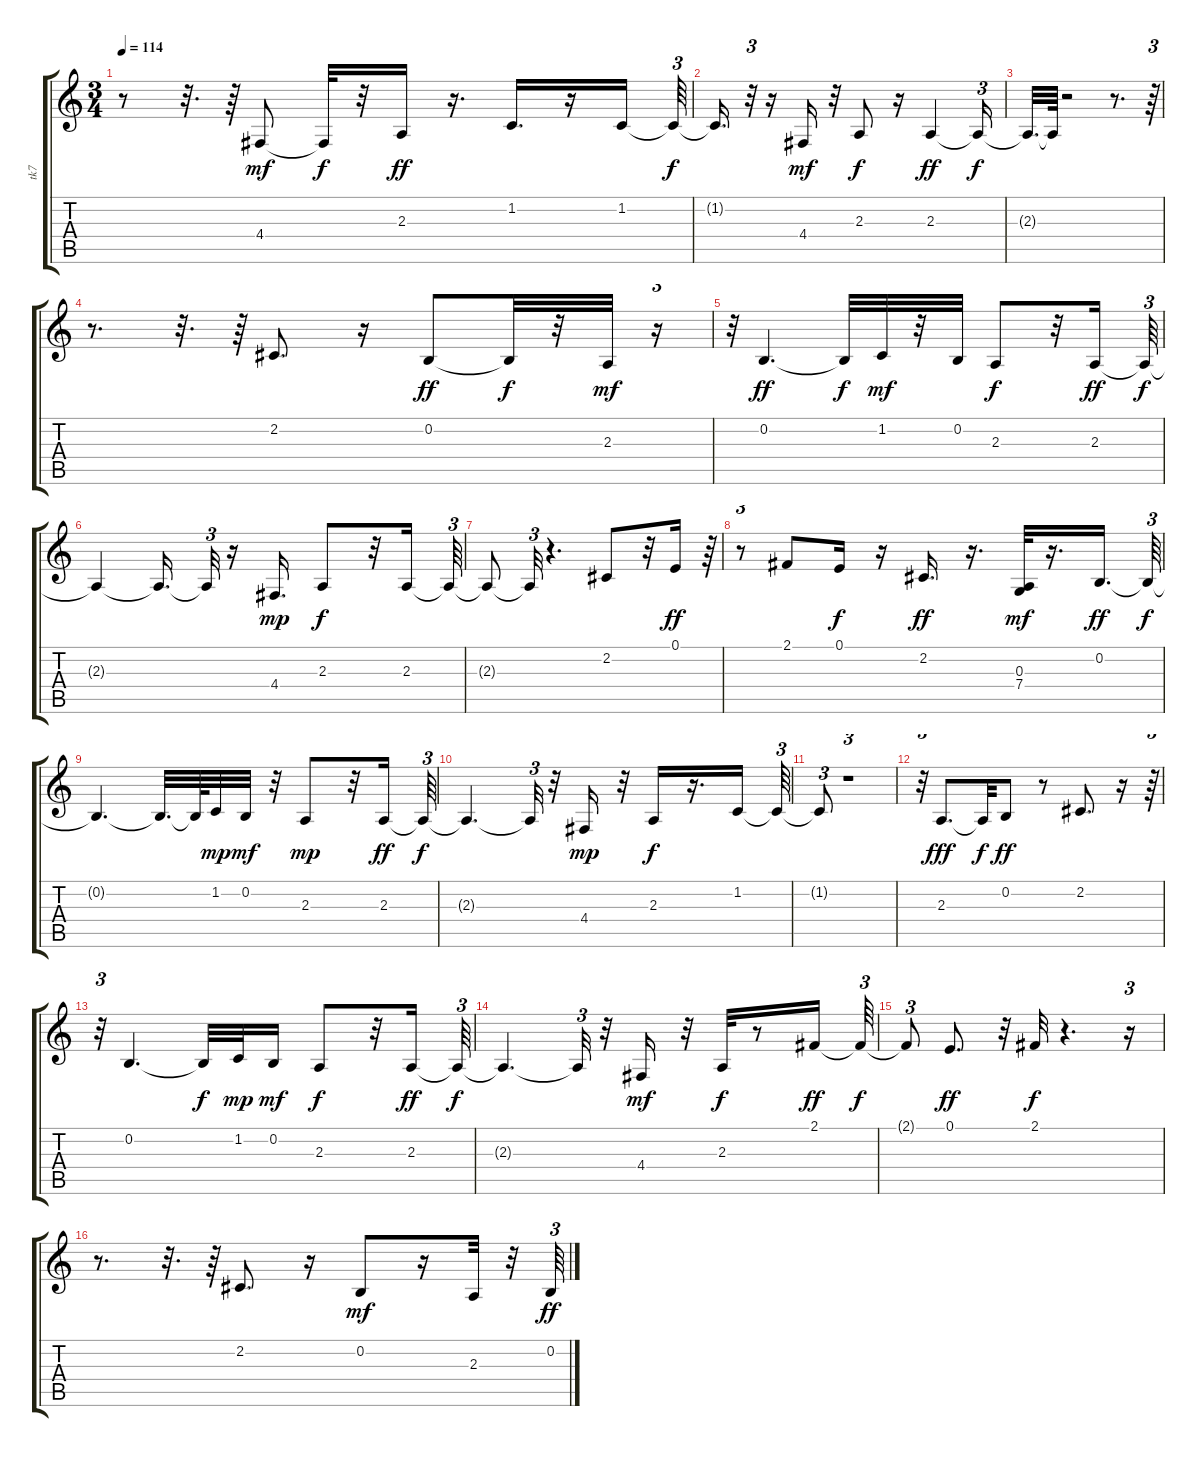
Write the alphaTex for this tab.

\track ("tk7" "tk7") {instrument tenorsax}
\staff {score tabs}
\tuning (E4 B3 G3 D3 A2 E2) {hide}
\ts (3 4)
\tempo 114
\clef g2
\ks c
r.8{dy mp} r.32{d} r.64 4.4.8{dy mf} 4.4{t}.32{dy f} r.32 2.3.16{dy ff} r.16{d} 1.2.16{d} r.16 1.2.16 1.2{t}.64{tu (3 2) dy f} |
1.2{t}.16{d} r.32{tu (3 2)} r.16 4.4.16{dy mf} r.32 2.3.8{dy f} r.16 2.3.4{dy ff} 2.3{t}.16{tu (3 2) dy f} |
2.3{t}.32{d} 2.3{t}.64 r.2 r.8{d} r.64{tu (3 2)} |
r.8{d} r.32{d} r.64 2.2.8{d} r.16 0.2.8{dy ff} 0.2{t}.32{dy f} r.32 2.3.32{dy mf} r.16{tu (3 2)} |
r.32{tu (3 2)} 0.2.4{d dy ff} 0.2{t}.32{dy f} 1.2.32{dy mf} r.32 0.2.32 2.3.8{dy f} r.32 2.3.16{dy ff} 2.3{t}.64{tu (3 2) dy f} |
2.3{t}.4 2.3{t}.16{d} 2.3{t}.32{tu (3 2)} r.16 4.4.16{d dy mp} 2.3.8{dy f} r.32 2.3.16 2.3{t}.64{tu (3 2)} |
2.3{t}.8 2.3{t}.32{tu (3 2)} r.4{d} 2.2.8 r.32 0.1.16{dy ff} r.64{tu (3 2)} |
r.8{tu (3 2)} 2.1.8 0.1.16{dy f} r.16 2.2.16{d dy ff} r.16{d} (0.3 7.4).32{dy mf} r.16{d} 0.2.16{d dy ff} 0.2{t}.64{tu (3 2) dy f} |
0.2{t}.4{d} 0.2{t}.32{d} 0.2{t}.64 1.2.32{dy mp} 0.2.32{dy mf} r.32 2.3.8{dy mp} r.32 2.3.16{dy ff} 2.3{t}.64{tu (3 2) dy f} |
2.3{t}.4{d} 2.3{t}.32{tu (3 2)} r.32 4.4.16{dy mp} r.32 2.3.16{dy f} r.16{d} 1.2.16 1.2{t}.64{tu (3 2)} |
1.2{t}.8{tu (3 2)} r.1{tu (3 2)} |
r.32{tu (3 2)} 2.3.8{d dy fff} 2.3{t}.32{dy f} 0.2.8{dy ff} r.8 2.2.8{d} r.16 r.64{tu (3 2)} |
r.32{tu (3 2)} 0.2.4{d} 0.2{t}.32{dy f} 1.2.32{dy mp} 0.2.16{dy mf} 2.3.8{dy f} r.32 2.3.16{dy ff} 2.3{t}.64{tu (3 2) dy f} |
2.3{t}.4{d} 2.3{t}.32{tu (3 2)} r.32 4.4.16{dy mf} r.32 2.3.32{dy f} r.8 2.1.16{dy ff} 2.1{t}.64{tu (3 2) dy f} |
2.1{t}.8{tu (3 2)} 0.1.8{d dy ff} r.32 2.1.32{dy f} r.4{d} r.16{tu (3 2)} |
r.8{d} r.32{d} r.64 2.2.8{d} r.16 0.2.8{dy mf} r.16 2.3.32 r.32 0.2.64{tu (3 2) dy ff}
